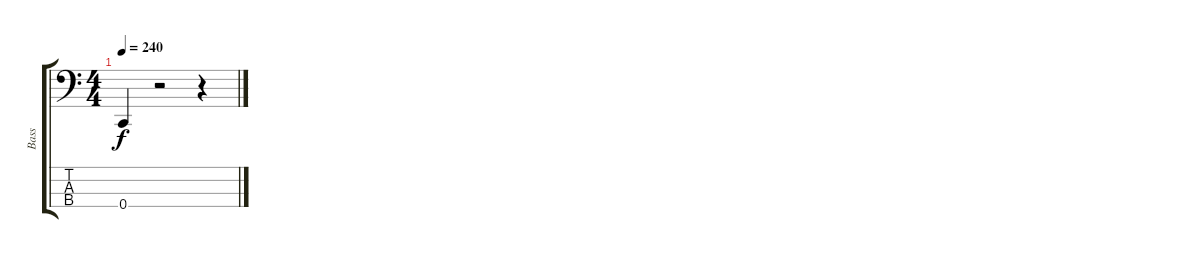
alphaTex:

\track ("Bass" "Bass") {instrument electricbassfinger}
\staff {score tabs}
\tuning (Eb2 Bb1 F1 C1) {hide}
\ts (4 4)
\tempo 240
\clef f4
\ks c
0.4.4{dy f} r.2 r.4
